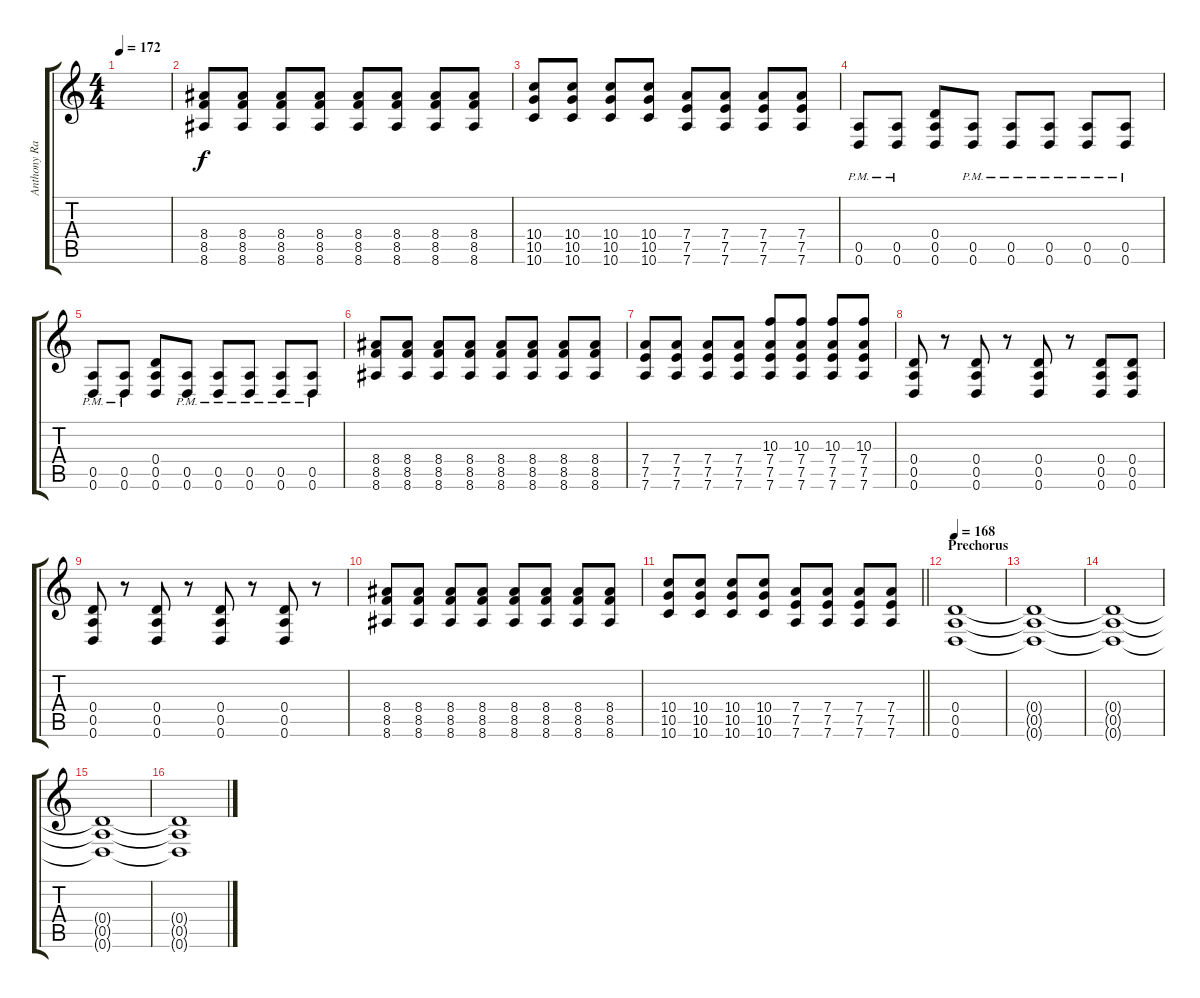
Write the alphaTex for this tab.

\track ("Anthony Raneri" "Anthony Ra") {instrument overdrivenguitar}
\staff {score tabs}
\tuning (E4 B3 G3 D3 A2 D2) {hide}
\ts (4 4)
\tempo 172
\clef g2
\ks c
|
(8.4 8.5 8.6).8 (8.4 8.5 8.6).8 (8.4 8.5 8.6).8 (8.4 8.5 8.6).8 (8.4 8.5 8.6).8 (8.4 8.5 8.6).8 (8.4 8.5 8.6).8 (8.4 8.5 8.6).8 |
(10.4 10.5 10.6).8 (10.4 10.5 10.6).8 (10.4 10.5 10.6).8 (10.4 10.5 10.6).8 (7.4 7.5 7.6).8 (7.4 7.5 7.6).8 (7.4 7.5 7.6).8 (7.4 7.5 7.6).8 |
(0.5{pm} 0.6{pm}).8 (0.5{pm} 0.6{pm}).8 (0.4 0.5 0.6).8 (0.5{pm} 0.6{pm}).8 (0.5{pm} 0.6{pm}).8 (0.5{pm} 0.6{pm}).8 (0.5{pm} 0.6{pm}).8 (0.5{pm} 0.6{pm}).8 |
(0.5{pm} 0.6{pm}).8 (0.5{pm} 0.6{pm}).8 (0.4 0.5 0.6).8 (0.5{pm} 0.6{pm}).8 (0.5{pm} 0.6{pm}).8 (0.5{pm} 0.6{pm}).8 (0.5{pm} 0.6{pm}).8 (0.5{pm} 0.6{pm}).8 |
(8.4 8.5 8.6).8 (8.4 8.5 8.6).8 (8.4 8.5 8.6).8 (8.4 8.5 8.6).8 (8.4 8.5 8.6).8 (8.4 8.5 8.6).8 (8.4 8.5 8.6).8 (8.4 8.5 8.6).8 |
(7.4 7.5 7.6).8 (7.4 7.5 7.6).8 (7.4 7.5 7.6).8 (7.4 7.5 7.6).8 (10.3 7.4 7.5 7.6).8 (10.3 7.4 7.5 7.6).8 (10.3 7.4 7.5 7.6).8 (10.3 7.4 7.5 7.6).8 |
(0.4 0.5 0.6).8 r.8 (0.4 0.5 0.6).8 r.8 (0.4 0.5 0.6).8 r.8 (0.4 0.5 0.6).8 (0.4 0.5 0.6).8 |
(0.4 0.5 0.6).8 r.8 (0.4 0.5 0.6).8 r.8 (0.4 0.5 0.6).8 r.8 (0.4 0.5 0.6).8 r.8 |
(8.4 8.5 8.6).8 (8.4 8.5 8.6).8 (8.4 8.5 8.6).8 (8.4 8.5 8.6).8 (8.4 8.5 8.6).8 (8.4 8.5 8.6).8 (8.4 8.5 8.6).8 (8.4 8.5 8.6).8 |
\barLineRight lightlight
(10.4 10.5 10.6).8 (10.4 10.5 10.6).8 (10.4 10.5 10.6).8 (10.4 10.5 10.6).8 (7.4 7.5 7.6).8 (7.4 7.5 7.6).8 (7.4 7.5 7.6).8 (7.4 7.5 7.6).8 |
\section ("" "Prechorus")
\tempo 168
(0.4 0.5 0.6).1 |
(0.4{t} 0.5{t} 0.6{t}).1 |
(0.4{t} 0.5{t} 0.6{t}).1 |
(0.4{t} 0.5{t} 0.6{t}).1 |
(0.4{t} 0.5{t} 0.6{t}).1
